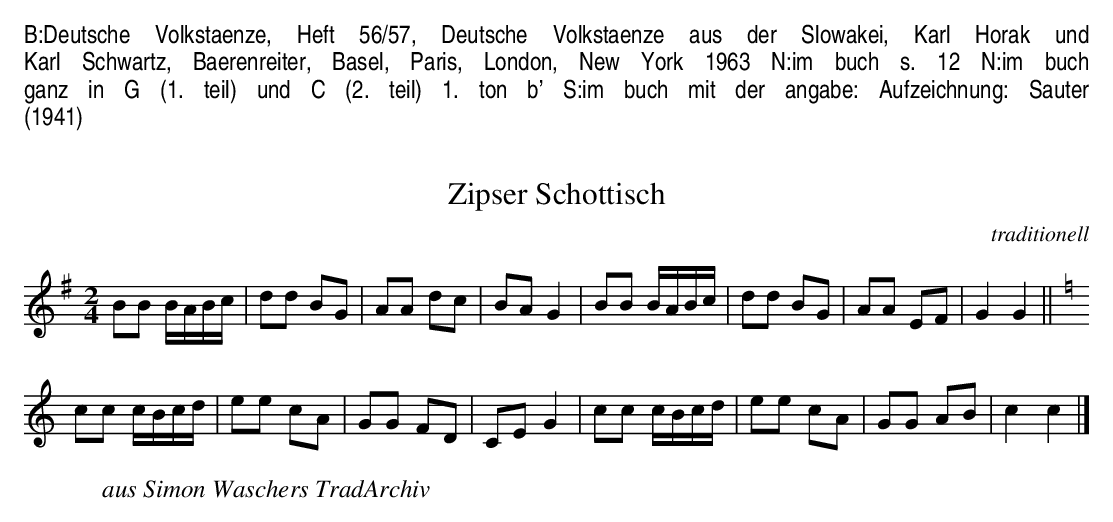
X:1
T:Zipser Schottisch
C:traditionell
%%textfont Helvetica-Narrow 10pt
%%begintext align
B:Deutsche Volkstaenze, Heft 56/57, Deutsche Volkstaenze aus der Slowakei, Karl Horak und Karl Schwartz, Baerenreiter, Basel, Paris, London, New York 1963
N:im buch s. 12
N:im buch ganz in G (1. teil) und C (2. teil)  1. ton b'
S:im buch mit der angabe: Aufzeichnung: Sauter (1941)
%%endtext
M:2/4
L:1/8
K:G
BB B/A/B/c/ | dd BG | AA dc | BA G2 |\
BB B/A/B/c/ | dd BG | AA EF | G2 G2 ||
K:C
cc c/B/c/d/ | ee cA | GG FD | CE G2 |\
cc c/B/c/d/ | ee cA | GG AB | c2 c2 |]
W:aus Simon Waschers TradArchiv
